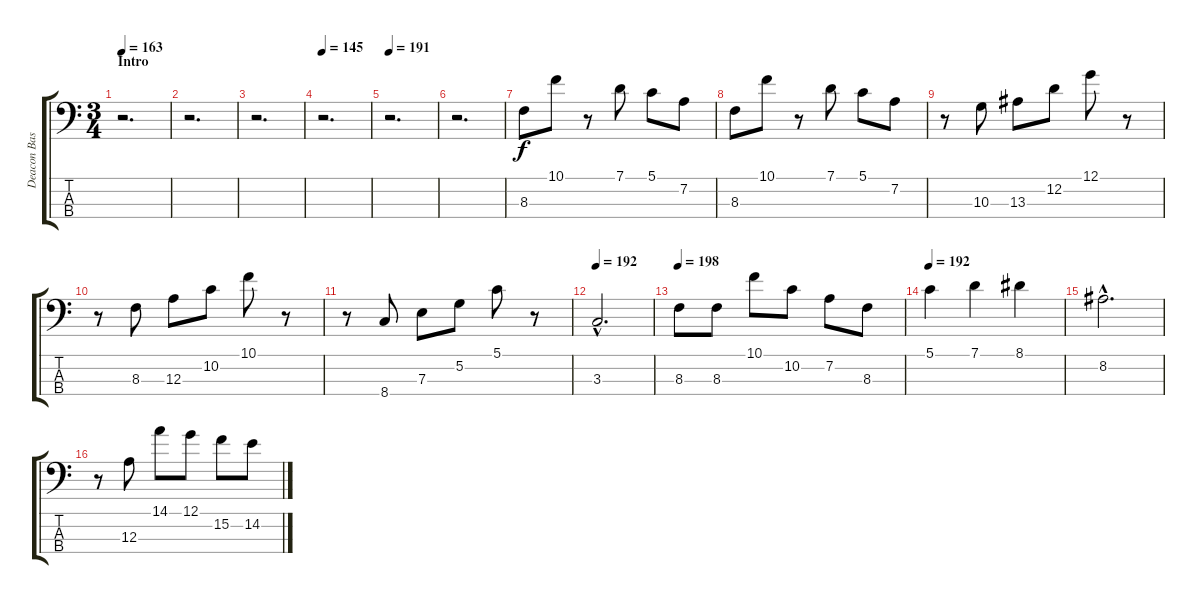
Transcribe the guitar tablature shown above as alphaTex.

\track ("Deacon Bass" "Deacon Bas") {instrument electricbassfinger}
\staff {score tabs}
\tuning (G2 D2 A1 E1) {hide}
\ts (3 4)
\section ("" "Intro")
\tempo 163
\clef f4
\ks c
r.2{d dy f instrument electricbassfinger} |
r.2{d} |
r.2{d} |
\tempo 145
r.2{d} |
\tempo 191
r.2{d} |
r.2{d} |
8.3.8{balance 0} 10.1.8 r.8 7.1.8 5.1.8 7.2.8 |
8.3.8 10.1.8 r.8 7.1.8 5.1.8 7.2.8 |
r.8 10.3.8 13.3.8 12.2.8 12.1.8 r.8 |
r.8 8.3.8 12.3.8 10.2.8 10.1.8 r.8 |
r.8 8.4.8 7.3.8 5.2.8 5.1.8 r.8 |
\tempo 192
3.3{hac}.2{d} |
\tempo 198
8.3.8 8.3.8 10.1.8 10.2.8 7.2.8 8.3.8 |
\tempo 192
5.1.4 7.1.4 8.1.4 |
8.2{hac}.2{d} |
r.8 12.3.8 14.1.8 12.1.8 15.2.8 14.2.8
